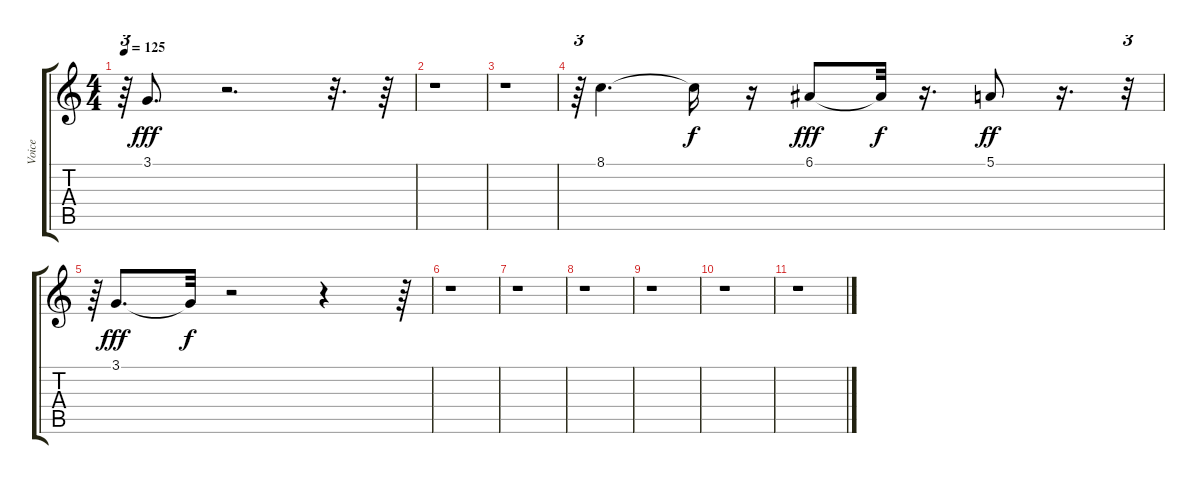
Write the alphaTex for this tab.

\track ("Voice" "Voice") {instrument lead6voice}
\staff {score tabs}
\tuning (E4 B3 G3 D3 A2 E2) {hide}
\ts (4 4)
\tempo 125
\clef g2
\ks c
r.64{tu (3 2) dy f} 3.1.8{d dy fff} r.2{d} r.32{d} r.64 |
r.1 |
r.1 |
r.64{tu (3 2)} 8.1.4{d} 8.1{t}.16{dy f} r.16 6.1.8{dy fff} 6.1{t}.32{dy f} r.16{d} 5.1.8{dy ff} r.16{d} r.32{tu (3 2)} |
r.64{tu (3 2)} 3.1.8{d dy fff} 3.1{t}.32{dy f} r.2 r.4 r.64 |
r.1 |
r.1 |
r.1 |
r.1 |
r.1 |
r.1
